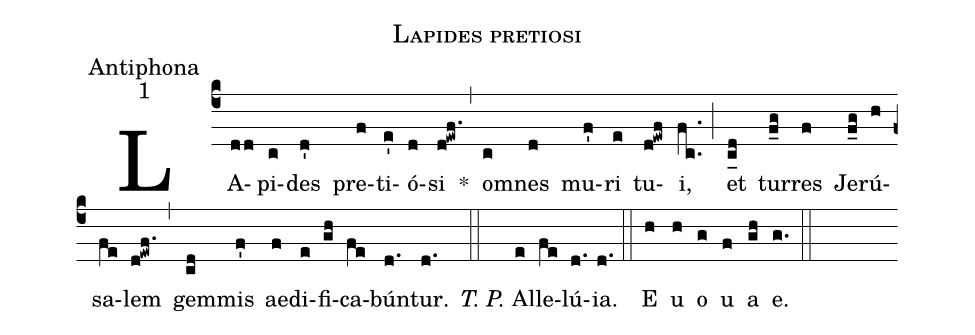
name:Lapides pretiosi;
office-part:Antiphona;
mode:1;
%%
(c4) LA(dd)pi(c)des(d') pre(f)ti(e')ó(d)si(d!ewf.) *(,) o(c)mnes(d) mu(f')ri(e) tu(d!ewf)i,(fc..) (;) et(c_[ll:1]d) tur(f_g)res(f) Je(f_g)rú(h)sa(fe)lem(d!ewf.) (,) gem(cd)mis(f') ae(f)di(e)fi(gh)ca(fe)bún(d.)tur.(d.) (::) <i>T. P.</i> Al(e)le(fe)lú(d.){ia}.(d.) (::) <eu>E(h) u(h) o(g) u(f) a(gh) e.</eu>(g.) (::)
